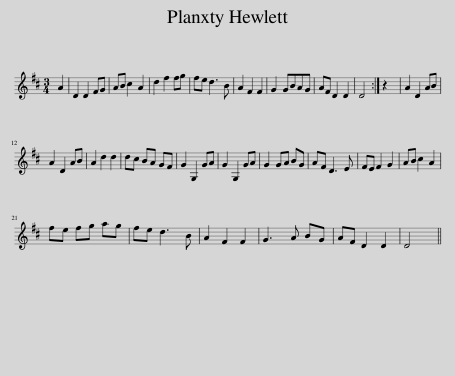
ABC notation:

X:1
L:1/8
M:3/4
I:linebreak $
K:D
V:1 treble
V:1
 A2 | D2 D2 FG | AB c2 A2 | d2 f2 fg | fe d3 B | %5
 A2 F2 F2 | G2 GBAG | AF D2 D2 | D4 :| z2 | %10
 A2 D2 AB |$ A2 D2 AB | A2 d2 d2 | dc BA GF | G2 G,2 GA | %15
 G2 G,2 GA | G2 GA BG | AF D3 E | FE F2 G2 | AB c2 A2 |$ %20
 fe fg ag | fe d3 B | A2 F2 F2 | G3 A BG | AF D2 D2 | %25
 D4 || %26
